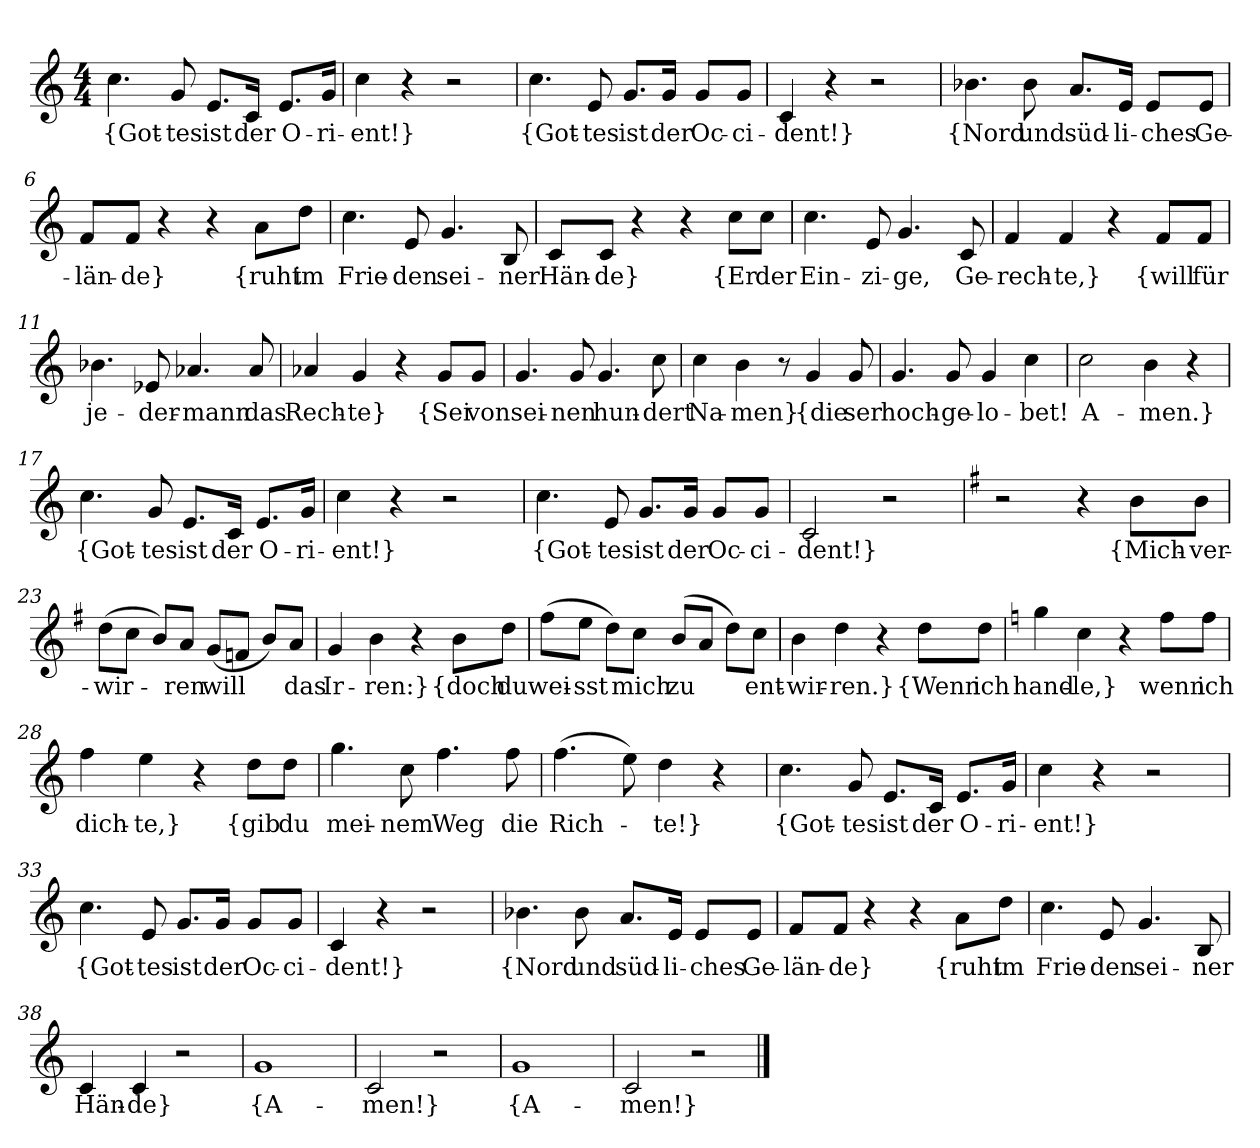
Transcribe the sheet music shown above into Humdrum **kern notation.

**kern	**text
*part1	*part1
*staff1	*staff1
*clefG2	*
*k[]	*
*M4/4	*
=1	=1
4.cc	{Got-
8g	-tes
8.e/L	ist
16c/Jk	der
8.e/L	O-
16g/Jk	-ri-
=2	=2
4cc	-ent!}
4r	.
2r	.
=3	=3
4.cc	{Got-
8e	-tes
8.g/L	ist
16g/Jk	der
8g/L	Oc-
8g/J	-ci-
=4	=4
4c	-dent!}
4r	.
2r	.
=5	=5
4.b-X	{Nord
8b-	und
8.a/L	süd-
16e/Jk	-li-
8e/L	-ches
8e/J	Ge-
=6	=6
8f/L	-län-
8f/J	-de}
4r	.
4r	.
8a\L	{ruht
8dd\J	im
=7	=7
4.cc	Frie-
8e	-den
4.g	sei-
8B	-ner
=8	=8
8c/L	Hän-
8c/J	-de}
4r	.
4r	.
8cc\L	{Er
8cc\J	der
=9	=9
4.cc	Ein-
8e	-zi-
4.g	ge,
8c	Ge-
=10	=10
4f	-rech-
4f	-te,}
4r	.
8f/L	{will
8f/J	für
=11	=11
4.b-X	je-
8e-X	-der-
4.a-X	mann
8a-	das
=12	=12
4a-X	Rech-
4g	-te}
4r	.
8g/L	{Sei
8g/J	von
=13	=13
4.g	sei-
8g	-nen
4.g	hun-
8cc	-dert
=14	=14
4cc	Na-
4b	-men}
8r	.
4g	{die
8g	-ser
=15	=15
4.g	hoch-
8g	-ge-
4g	-lo-
4cc	-bet!
=16	=16
2cc	A-
4b	-men.}
4r	.
=17	=17
4.cc	{Got-
8g	-tes
8.e/L	ist
16c/Jk	der
8.e/L	O-
16g/Jk	-ri-
=18	=18
4cc	-ent!}
4r	.
2r	.
=19	=19
4.cc	{Got-
8e	-tes
8.g/L	ist
16g/Jk	der
8g/L	Oc-
8g/J	-ci-
=20	=20
2c	-dent!}
2r	.
=22	=22
*k[f#]	*
2r	.
4r	.
8b\L	{Mich-
8b\J	ver-
=23	=23
(8dd\L	-wir-
8cc\J	.
8b/L)	.
8a/J	-ren
(8g/L	will
8fn/J	.
8b/L)	.
8a/J	das
=24	=24
4g	Ir-
4b	-ren:}
4r	.
8b\L	{doch
8dd\J	du
=25	=25
(8ff#\L	wei-
8ee\J	-sst
8dd\L)	.
8cc\J	mich
(8b/L	zu
8a/J	.
8dd\L)	.
8cc\J	ent-
=26	=26
4b	-wir-
4dd	-ren.}
4r	.
8dd\L	{Wenn
8dd\J	ich
=27	=27
*k[]	*
4gg	hand-
4cc	-le,}
4r	.
8ff\L	wenn
8ff\J	ich
=28	=28
4ff	dich-
4ee	-te,}
4r	.
8dd\L	{gib
8dd\J	du
=29	=29
4.gg	mei-
8cc	-nem
4.ff	Weg
8ff	die
=30	=30
(4.ff	Rich-
8ee)	.
4dd	-te!}
4r	.
=31	=31
4.cc	{Got-
8g	-tes
8.e/L	ist
16c/Jk	der
8.e/L	O-
16g/Jk	-ri-
=32	=32
4cc	-ent!}
4r	.
2r	.
=33	=33
4.cc	{Got-
8e	-tes
8.g/L	ist
16g/Jk	der
8g/L	Oc-
8g/J	-ci-
=34	=34
4c	-dent!}
4r	.
2r	.
=35	=35
4.b-X	{Nord
8b-	und
8.a/L	süd-
16e/Jk	-li-
8e/L	-ches
8e/J	Ge-
=36	=36
8f/L	-län-
8f/J	-de}
4r	.
4r	.
8a\L	{ruht
8dd\J	im
=37	=37
4.cc	Frie-
8e	-den
4.g	sei-
8B	-ner
=38	=38
4c	Hän-
4c	-de}
2r	.
=39	=39
1g	{A-
=40	=40
2c	-men!}
2r	.
=41	=41
1g	{A-
=42	=42
2c	-men!}
2r	.
==	==
*-	*-
